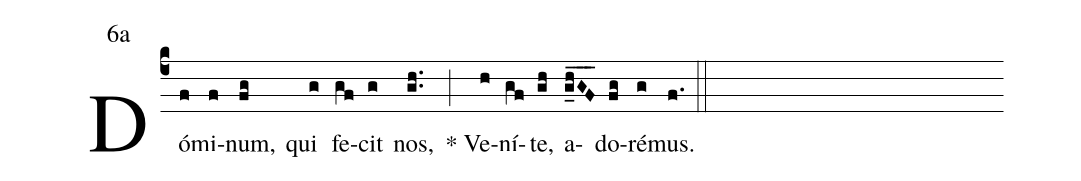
mode:6a;
%%
(c4) Dó(f)mi(f)num,(fg) qui(g) fe(gf)cit(g) nos,(gh..) (;) <sp>*</sp> Ve(h)ní(gf)te,(gh) a(g_h_GF__)do(fg)ré(g)mus.(f.) (::)
